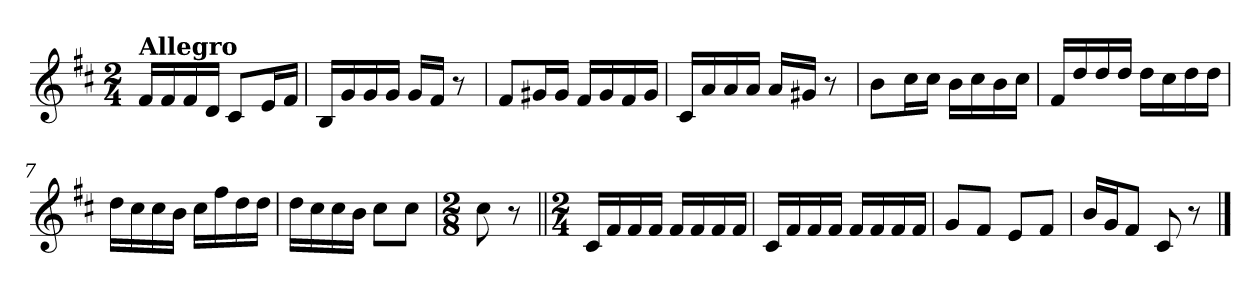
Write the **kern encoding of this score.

**kern
*part1
*staff1
*clefG2
*k[f#c#]
*D:
*M2/4
=1
!LO:TX:a:B:t=Allegro
16f#LL
16f#
16f#
16dJJ
8c#L
16eL
16f#JJ
=2
16BLL
16g
16g
16gJJ
16gLL
16f#JJ
8r
=3
8f#L
16g#XL
16g#JJ
16f#LL
16g#
16f#
16g#JJ
=4
16c#LL
16a
16a
16aJJ
16aLL
16g#XJJ
8r
=5
8bL
16cc#L
16cc#JJ
16bLL
16cc#
16b
16cc#JJ
=6
16f#LL
16dd
16dd
16ddJJ
16ddLL
16cc#
16dd
16ddJJ
=7
16ddLL
16cc#
16cc#
16bJJ
16cc#LL
16ff#
16dd
16ddJJ
=8
16ddLL
16cc#
16cc#
16bJJ
8cc#L
8cc#J
=9
*M2/8
8cc#
8r
=10||
*M2/4
16c#LL
16f#
16f#
16f#JJ
16f#LL
16f#
16f#
16f#JJ
=11
16c#LL
16f#
16f#
16f#JJ
16f#LL
16f#
16f#
16f#JJ
=12
8gL
8f#J
8eL
8f#J
=13
16bLL
16gJ
8f#J
8c#
8r
==
*-
